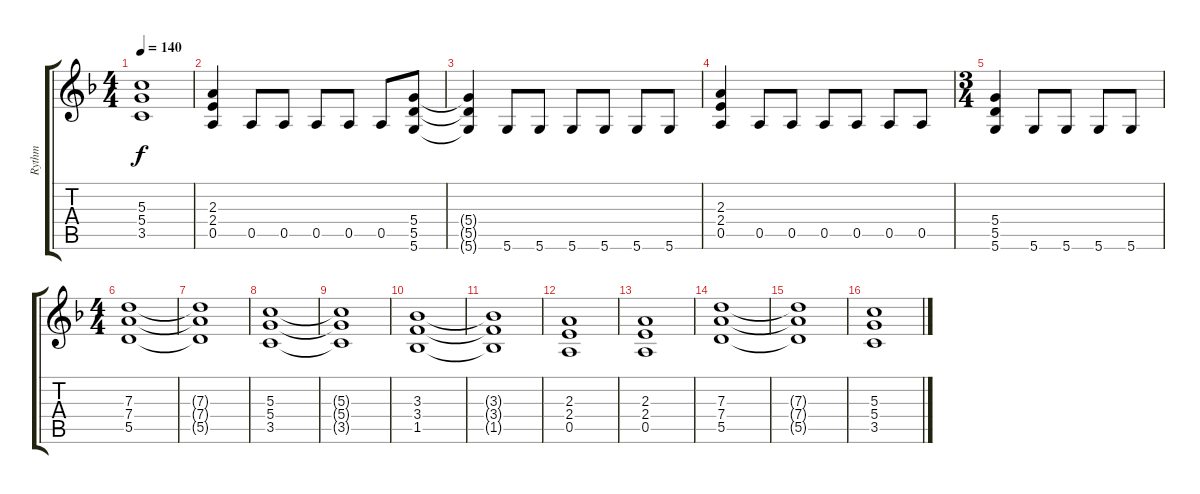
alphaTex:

\track ("Rythm" "Rythm") {instrument overdrivenguitar}
\staff {score tabs}
\tuning (E4 B3 G3 D3 A2 D2) {hide}
\ts (4 4)
\tempo 140
\clef g2
\ks dminor
(5.3 5.4 3.5).1{dy f} |
(2.3 2.4 0.5).4 0.5.8 0.5.8 0.5.8 0.5.8 0.5.8 (5.4 5.5 5.6).8 |
(5.4{t} 5.5{t} 5.6{t}).4 5.6.8 5.6.8 5.6.8 5.6.8 5.6.8 5.6.8 |
(2.3 2.4 0.5).4 0.5.8 0.5.8 0.5.8 0.5.8 0.5.8 0.5.8 |
\ts (3 4)
(5.4 5.5 5.6).4 5.6.8 5.6.8 5.6.8 5.6.8 |
\ts (4 4)
(7.3 7.4 5.5).1 |
(7.3{t} 7.4{t} 5.5{t}).1 |
(5.3 5.4 3.5).1 |
(5.3{t} 5.4{t} 3.5{t}).1 |
(3.3 3.4 1.5).1 |
(3.3{t} 3.4{t} 1.5{t}).1 |
(2.3 2.4 0.5).1 |
(2.3 2.4 0.5).1 |
(7.3 7.4 5.5).1 |
(7.3{t} 7.4{t} 5.5{t}).1 |
(5.3 5.4 3.5).1
